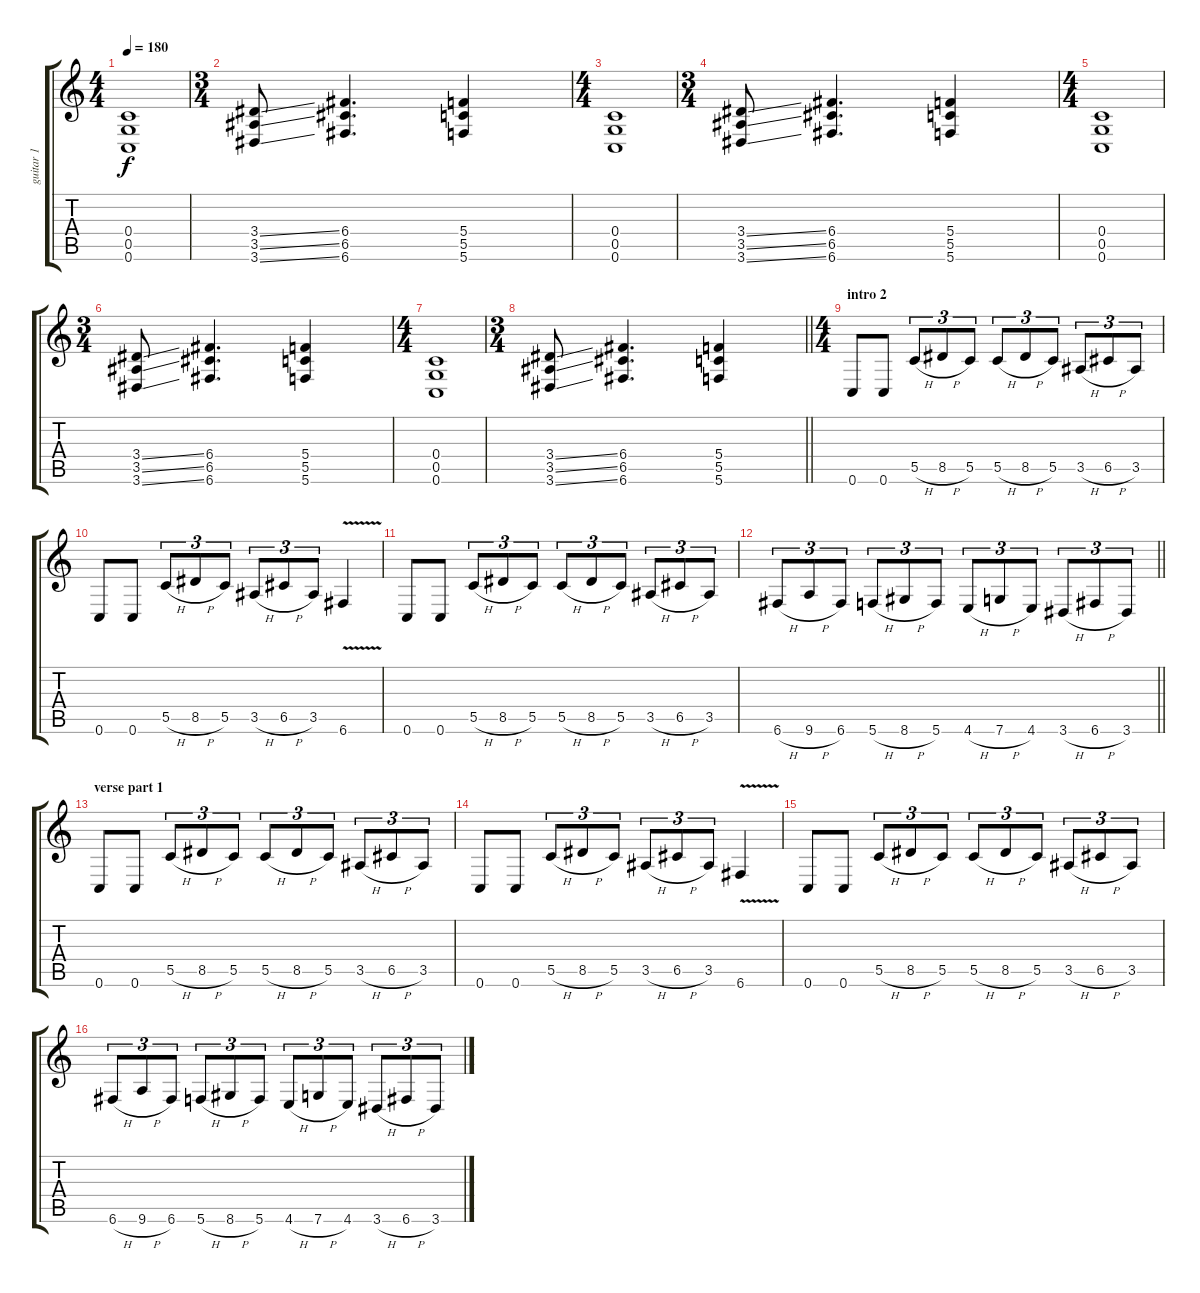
\track ("guitar 1" "guitar 1") {instrument distortionguitar}
\staff {score tabs}
\tuning (D4 A3 F3 C3 G2 C2) {hide}
\ts (4 4)
\tempo 180
\clef g2
\ks c
(0.4 0.5 0.6).1{dy f instrument distortionguitar} |
\ts (3 4)
(3.4{ss} 3.5{ss} 3.6{ss}).8 (6.4 6.5 6.6).4{d} (5.4 5.5 5.6).4 |
\ts (4 4)
(0.4 0.5 0.6).1 |
\ts (3 4)
(3.4{ss} 3.5{ss} 3.6{ss}).8 (6.4 6.5 6.6).4{d} (5.4 5.5 5.6).4 |
\ts (4 4)
(0.4 0.5 0.6).1 |
\ts (3 4)
(3.4{ss} 3.5{ss} 3.6{ss}).8 (6.4 6.5 6.6).4{d} (5.4 5.5 5.6).4 |
\ts (4 4)
(0.4 0.5 0.6).1 |
\ts (3 4)
\barLineRight lightlight
(3.4{ss} 3.5{ss} 3.6{ss}).8 (6.4 6.5 6.6).4{d} (5.4 5.5 5.6).4 |
\ts (4 4)
\section ("" "intro 2")
0.6.8 0.6.8 5.5{h}.8{tu (3 2)} 8.5{h}.8{tu (3 2)} 5.5.8{tu (3 2)} 5.5{h}.8{tu (3 2)} 8.5{h}.8{tu (3 2)} 5.5.8{tu (3 2)} 3.5{h}.8{tu (3 2)} 6.5{h}.8{tu (3 2)} 3.5.8{tu (3 2)} |
0.6.8 0.6.8 5.5{h}.8{tu (3 2)} 8.5{h}.8{tu (3 2)} 5.5.8{tu (3 2)} 3.5{h}.8{tu (3 2)} 6.5{h}.8{tu (3 2)} 3.5.8{tu (3 2)} 6.6{v}.4 |
0.6.8 0.6.8 5.5{h}.8{tu (3 2)} 8.5{h}.8{tu (3 2)} 5.5.8{tu (3 2)} 5.5{h}.8{tu (3 2)} 8.5{h}.8{tu (3 2)} 5.5.8{tu (3 2)} 3.5{h}.8{tu (3 2)} 6.5{h}.8{tu (3 2)} 3.5.8{tu (3 2)} |
\barLineRight lightlight
6.6{h}.8{tu (3 2)} 9.6{h}.8{tu (3 2)} 6.6.8{tu (3 2)} 5.6{h}.8{tu (3 2)} 8.6{h}.8{tu (3 2)} 5.6.8{tu (3 2)} 4.6{h}.8{tu (3 2)} 7.6{h}.8{tu (3 2)} 4.6.8{tu (3 2)} 3.6{h}.8{tu (3 2)} 6.6{h}.8{tu (3 2)} 3.6.8{tu (3 2)} |
\section ("" "verse part 1")
0.6.8 0.6.8 5.5{h}.8{tu (3 2)} 8.5{h}.8{tu (3 2)} 5.5.8{tu (3 2)} 5.5{h}.8{tu (3 2)} 8.5{h}.8{tu (3 2)} 5.5.8{tu (3 2)} 3.5{h}.8{tu (3 2)} 6.5{h}.8{tu (3 2)} 3.5.8{tu (3 2)} |
0.6.8 0.6.8 5.5{h}.8{tu (3 2)} 8.5{h}.8{tu (3 2)} 5.5.8{tu (3 2)} 3.5{h}.8{tu (3 2)} 6.5{h}.8{tu (3 2)} 3.5.8{tu (3 2)} 6.6{v}.4 |
0.6.8 0.6.8 5.5{h}.8{tu (3 2)} 8.5{h}.8{tu (3 2)} 5.5.8{tu (3 2)} 5.5{h}.8{tu (3 2)} 8.5{h}.8{tu (3 2)} 5.5.8{tu (3 2)} 3.5{h}.8{tu (3 2)} 6.5{h}.8{tu (3 2)} 3.5.8{tu (3 2)} |
6.6{h}.8{tu (3 2)} 9.6{h}.8{tu (3 2)} 6.6.8{tu (3 2)} 5.6{h}.8{tu (3 2)} 8.6{h}.8{tu (3 2)} 5.6.8{tu (3 2)} 4.6{h}.8{tu (3 2)} 7.6{h}.8{tu (3 2)} 4.6.8{tu (3 2)} 3.6{h}.8{tu (3 2)} 6.6{h}.8{tu (3 2)} 3.6.8{tu (3 2)}
